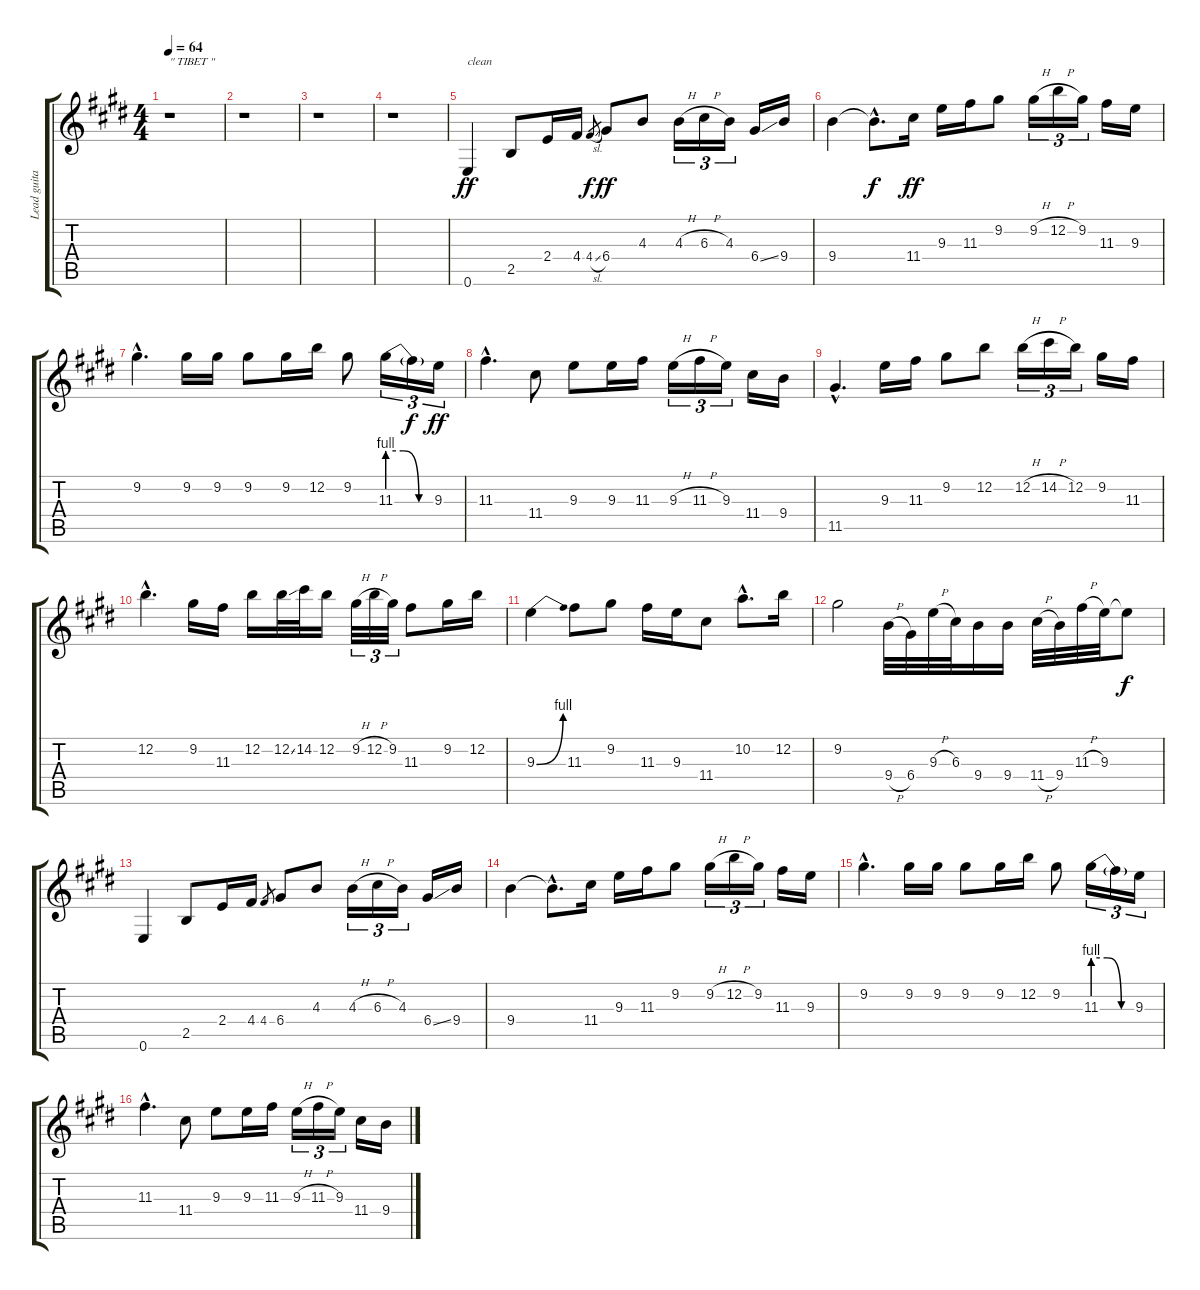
\track ("Lead guitar" "Lead guita") {instrument electricguitarclean}
\staff {score tabs}
\tuning (E4 B3 G3 D3 A2 E2) {hide}
\ts (4 4)
\tempo 64
\clef g2
\ks e
r.1{txt "\" TIBET \"" dy ff instrument electricguitarclean} |
r.1 |
r.1 |
r.1 |
0.6.4{txt "clean" instrument electricguitarclean} 2.5.8 2.4.16 4.4.16 4.4{sl}.8{gr dy f} 6.4.8{dy ff} 4.3.8 4.3{h}.16{tu (3 2)} 6.3{h}.16{tu (3 2)} 4.3.16{tu (3 2)} 6.4{ss}.16 9.4.16 |
9.4.4 9.4{hac t}.8{d dy f} 11.4.16{dy ff} 9.3.16 11.3.16 9.2.8 9.2{h}.16{tu (3 2)} 12.2{h}.16{tu (3 2)} 9.2.16{tu (3 2)} 11.3.16 9.3.16 |
9.2{hac}.4{d} 9.2.16 9.2.16 9.2.8 9.2.16 12.2.16 9.2.8 11.3{be (custom 0 4 20 4 40 0 60 0)}.16{tu (3 2)} 11.3{t}.16{tu (3 2) dy f} 9.3.16{tu (3 2) dy ff} |
11.3{hac}.4{d} 11.4.8 9.3.8 9.3.16 11.3.16 9.3{h}.16{tu (3 2)} 11.3{h}.16{tu (3 2)} 9.3.16{tu (3 2)} 11.4.16 9.4.16 |
11.5{hac}.4{d} 9.3.16 11.3.16 9.2.8 12.2.8 12.2{h}.16{tu (3 2)} 14.2{h}.16{tu (3 2)} 12.2.16{tu (3 2)} 9.2.16 11.3.16 |
12.2{hac}.4{d} 9.2.16 11.3.16 12.2.16 12.2{ss}.32 14.2.32 12.2.16 9.2{h}.32{tu (3 2)} 12.2{h}.32{tu (3 2)} 9.2.32{tu (3 2)} 11.3.8 9.2.16 12.2.16 |
9.3{be (bend 0 0 60 4)}.4 11.3.8 9.2.8 11.3.16 9.3.16 11.4.8 10.2{hac}.8{d} 12.2.16 |
9.2.2 9.4{h}.32 6.4.32 9.3{h}.32 6.3.32 9.4.16 9.4.16 11.4{h}.32 9.4.32 11.3{h}.32 9.3.32 9.3{t}.8{dy f} |
0.6.4 2.5.8 2.4.16 4.4.16 4.4.8{gr} 6.4.8 4.3.8 4.3{h}.16{tu (3 2)} 6.3{h}.16{tu (3 2)} 4.3.16{tu (3 2)} 6.4{ss}.16 9.4.16 |
9.4.4 9.4{hac t}.8{d} 11.4.16 9.3.16 11.3.16 9.2.8 9.2{h}.16{tu (3 2)} 12.2{h}.16{tu (3 2)} 9.2.16{tu (3 2)} 11.3.16 9.3.16 |
9.2{hac}.4{d} 9.2.16 9.2.16 9.2.8 9.2.16 12.2.16 9.2.8 11.3{be (custom 0 4 20 4 40 0 60 0)}.16{tu (3 2)} 11.3{t}.16{tu (3 2)} 9.3.16{tu (3 2)} |
11.3{hac}.4{d} 11.4.8 9.3.8 9.3.16 11.3.16 9.3{h}.16{tu (3 2)} 11.3{h}.16{tu (3 2)} 9.3.16{tu (3 2)} 11.4.16 9.4.16
